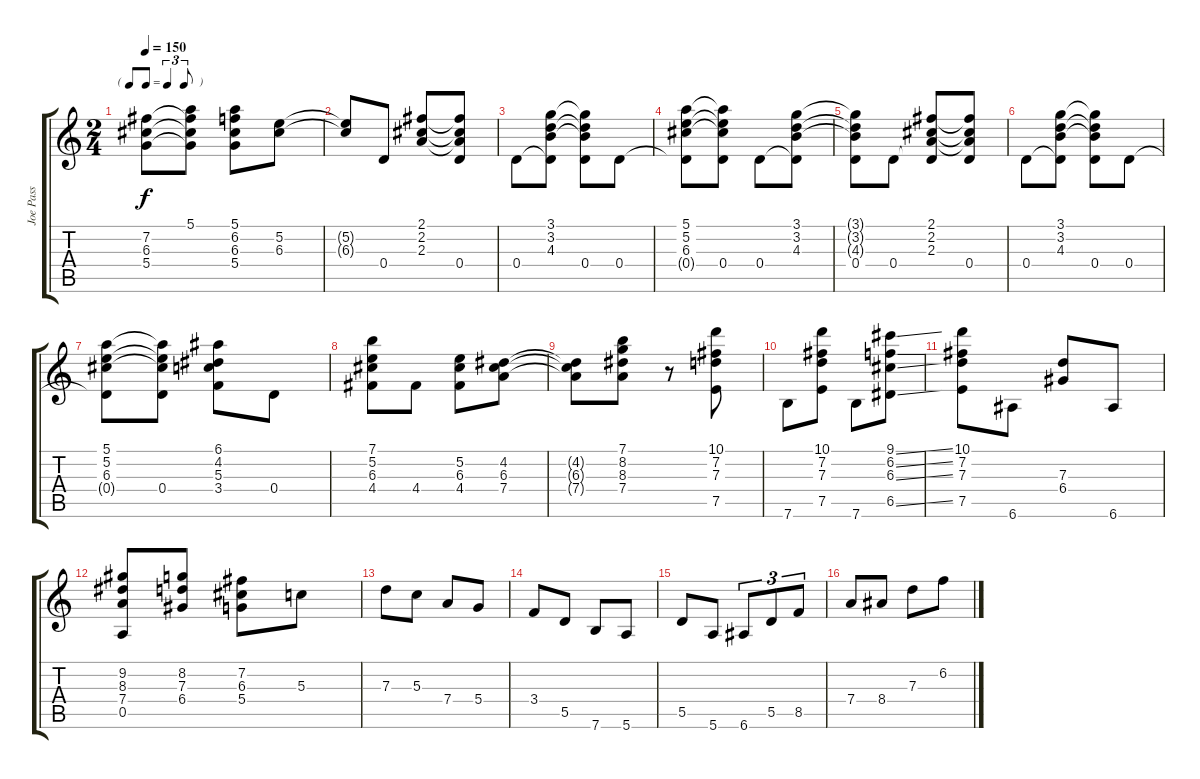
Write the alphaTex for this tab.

\track ("Joe Pass" "Joe Pass") {instrument acousticguitarsteel}
\staff {score tabs}
\tuning (E4 B3 G3 D3 A2 E2) {hide}
\ts (2 4)
\tf triplet8th
\tempo 150
\clef g2
\ks c
(7.2 6.3 5.4).8{dy f} (5.1 7.2{t} 6.3{t} 5.4{t}).8 (5.1 6.2 6.3 5.4).8 (5.2 6.3).8 |
(5.2{t} 6.3{t}).8 0.4.8 (2.1 2.2 2.3).8 (2.1{t} 2.2{t} 2.3{t} 0.4).8 |
0.4.8 (3.1 3.2 4.3 0.4{t}).8 (3.1{t} 3.2{t} 4.3{t} 0.4).8 0.4.8 |
(5.1 5.2 6.3 0.4{t}).8 (5.1{t} 5.2{t} 6.3{t} 0.4).8 0.4.8 (3.1 3.2 4.3 0.4{t}).8 |
(3.1{t} 3.2{t} 4.3{t} 0.4).8 0.4.8 (2.1 2.2 2.3 0.4{t}).8 (2.1{t} 2.2{t} 2.3{t} 0.4).8 |
0.4.8 (3.1 3.2 4.3 0.4{t}).8 (3.1{t} 3.2{t} 4.3{t} 0.4).8 0.4.8 |
(5.1 5.2 6.3 0.4{t}).8 (5.1{t} 5.2{t} 6.3{t} 0.4).8 (6.1 4.2 5.3 3.4).8 0.4.8 |
(7.1 5.2 6.3 4.4).8 4.4.8 (5.2 6.3 4.4).8 (4.2 6.3 7.4).8 |
(4.2{t} 6.3{t} 7.4{t}).8 (7.1 8.2 8.3 7.4).8 r.8 (10.1 7.2 7.3 7.5).8 |
7.6.8 (10.1 7.2 7.3 7.5).8 7.6.8 (9.1{ss} 6.2{ss} 6.3{ss} 6.5{ss}).8 |
(10.1 7.2 7.3 7.5).8 6.6.8 (7.3 6.4).8 6.6.8 |
(9.2 8.3 7.4 0.5).8 (8.2 7.3 6.4).8 (7.2 6.3 5.4).8 5.3.8 |
7.3.8 5.3.8 7.4.8 5.4.8 |
3.4.8 5.5.8 7.6.8 5.6.8 |
5.5.8 5.6.8 6.6.8{tu (3 2)} 5.5.8{tu (3 2)} 8.5.8{tu (3 2)} |
7.4.8 8.4.8 7.3.8 6.2.8
